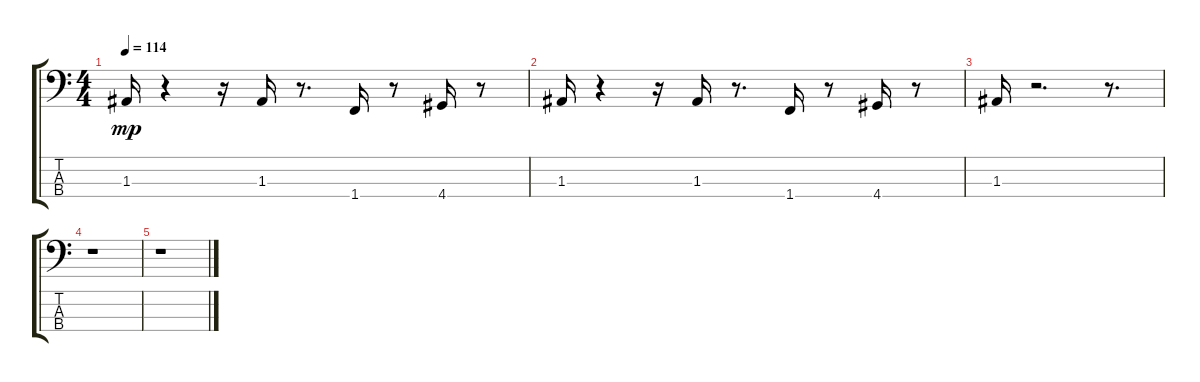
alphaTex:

\track "" {instrument electricbasspick}
\staff {score tabs}
\tuning (G2 D2 A1 E1) {hide}
\ts (4 4)
\tempo 114
\clef f4
\ks c
1.3.16{dy mp} r.4 r.16 1.3.16 r.8{d} 1.4.16 r.8 4.4.16 r.8 |
1.3.16 r.4 r.16 1.3.16 r.8{d} 1.4.16 r.8 4.4.16 r.8 |
1.3.16 r.2{d} r.8{d} |
r.1 |
r.1
